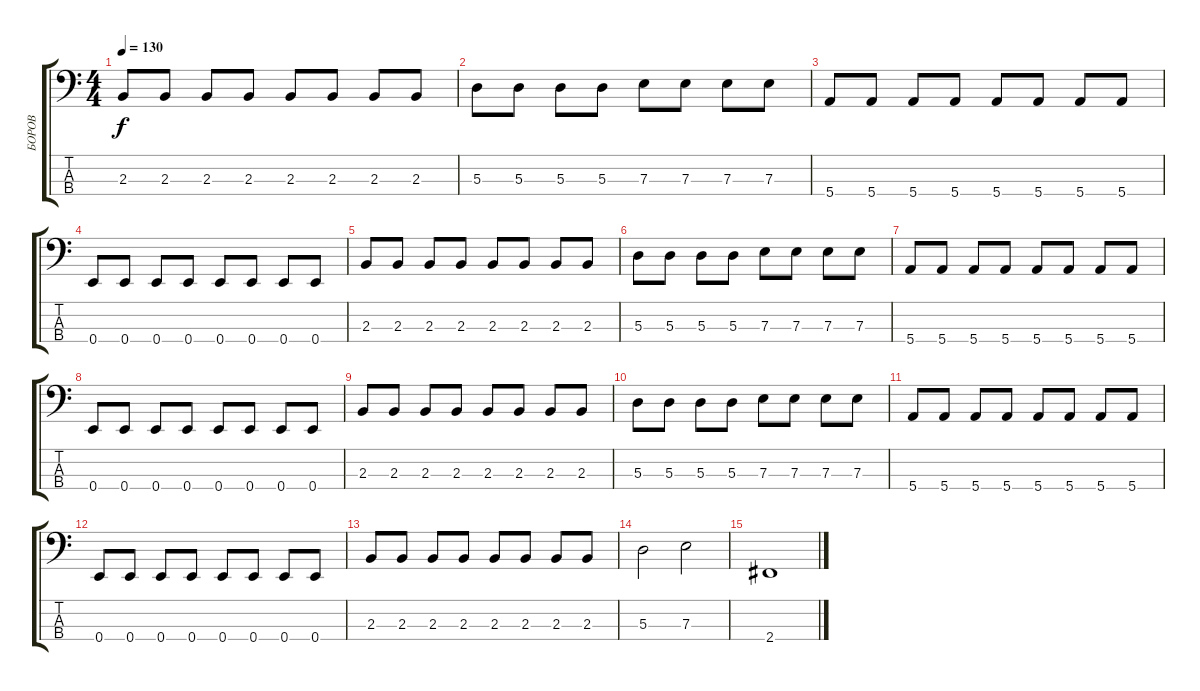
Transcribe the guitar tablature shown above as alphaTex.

\track ("БОРОВ" "БОРОВ") {instrument electricbasspick}
\staff {score tabs}
\tuning (G2 D2 A1 E1) {hide}
\ts (4 4)
\tempo 130
\clef f4
\ks c
2.3.8{dy f} 2.3.8 2.3.8 2.3.8 2.3.8 2.3.8 2.3.8 2.3.8 |
5.3.8 5.3.8 5.3.8 5.3.8 7.3.8 7.3.8 7.3.8 7.3.8 |
5.4.8 5.4.8 5.4.8 5.4.8 5.4.8 5.4.8 5.4.8 5.4.8 |
0.4.8 0.4.8 0.4.8 0.4.8 0.4.8 0.4.8 0.4.8 0.4.8 |
2.3.8 2.3.8 2.3.8 2.3.8 2.3.8 2.3.8 2.3.8 2.3.8 |
5.3.8 5.3.8 5.3.8 5.3.8 7.3.8 7.3.8 7.3.8 7.3.8 |
5.4.8 5.4.8 5.4.8 5.4.8 5.4.8 5.4.8 5.4.8 5.4.8 |
0.4.8 0.4.8 0.4.8 0.4.8 0.4.8 0.4.8 0.4.8 0.4.8 |
2.3.8 2.3.8 2.3.8 2.3.8 2.3.8 2.3.8 2.3.8 2.3.8 |
5.3.8 5.3.8 5.3.8 5.3.8 7.3.8 7.3.8 7.3.8 7.3.8 |
5.4.8 5.4.8 5.4.8 5.4.8 5.4.8 5.4.8 5.4.8 5.4.8 |
0.4.8 0.4.8 0.4.8 0.4.8 0.4.8 0.4.8 0.4.8 0.4.8 |
2.3.8 2.3.8 2.3.8 2.3.8 2.3.8 2.3.8 2.3.8 2.3.8 |
5.3.2 7.3.2 |
2.4.1
